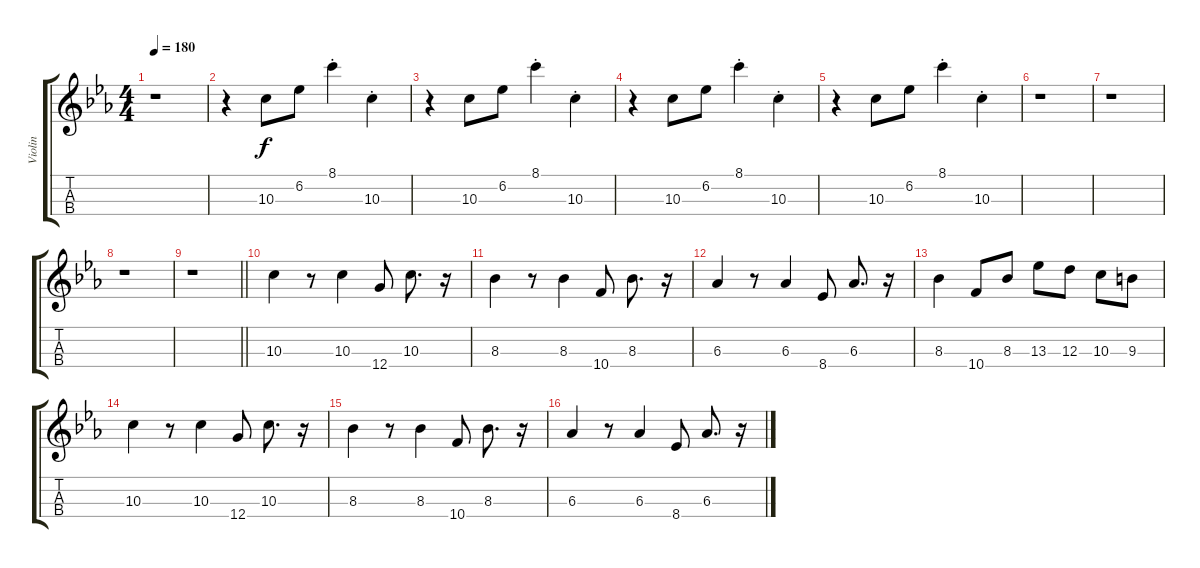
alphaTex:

\track ("Violin" "Violin") {instrument violin}
\staff {score tabs}
\tuning (E5 A4 D4 G3) {hide}
\ts (4 4)
\tempo 180
\clef g2
\ks eb
r.1{dy f} |
r.4 10.3.8 6.2.8 8.1{st}.4 10.3{st}.4 |
r.4 10.3.8 6.2.8 8.1{st}.4 10.3{st}.4 |
r.4 10.3.8 6.2.8 8.1{st}.4 10.3{st}.4 |
r.4 10.3.8 6.2.8 8.1{st}.4 10.3{st}.4 |
r.1 |
r.1 |
r.1 |
\barLineRight lightlight
r.1 |
\section ("" "")
10.3.4 r.8 10.3.4 12.4.8 10.3.8{d} r.16 |
8.3.4 r.8 8.3.4 10.4.8 8.3.8{d} r.16 |
6.3.4 r.8 6.3.4 8.4.8 6.3.8{d} r.16 |
8.3.4 10.4.8 8.3.8 13.3.8 12.3.8 10.3.8 9.3.8 |
10.3.4 r.8 10.3.4 12.4.8 10.3.8{d} r.16 |
8.3.4 r.8 8.3.4 10.4.8 8.3.8{d} r.16 |
6.3.4 r.8 6.3.4 8.4.8 6.3.8{d} r.16
